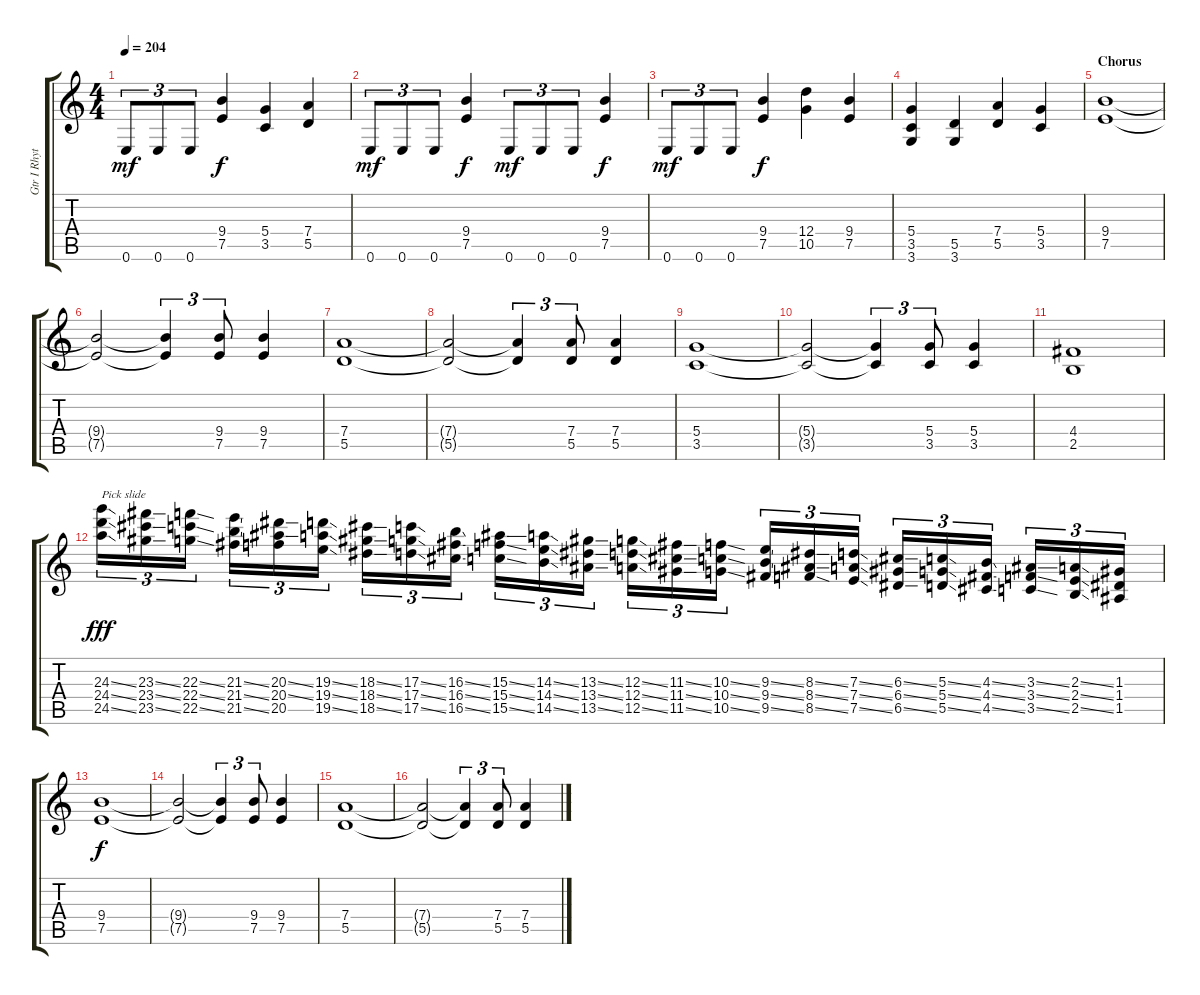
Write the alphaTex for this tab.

\track ("Gtr I Rhytm" "Gtr I Rhyt") {instrument overdrivenguitar}
\staff {score tabs}
\tuning (E4 B3 G3 D3 A2 E2) {hide}
\ts (4 4)
\tempo 204
\clef g2
\ks c
0.6.8{tu (3 2) dy mf} 0.6.8{tu (3 2)} 0.6.8{tu (3 2)} (9.4 7.5).4{dy f} (5.4 3.5).4 (7.4 5.5).4 |
0.6.8{tu (3 2) dy mf} 0.6.8{tu (3 2)} 0.6.8{tu (3 2)} (9.4 7.5).4{dy f} 0.6.8{tu (3 2) dy mf} 0.6.8{tu (3 2)} 0.6.8{tu (3 2)} (9.4 7.5).4{dy f} |
0.6.8{tu (3 2) dy mf} 0.6.8{tu (3 2)} 0.6.8{tu (3 2)} (9.4 7.5).4{dy f} (12.4 10.5).4 (9.4 7.5).4 |
(5.4 3.5 3.6).4 (5.5 3.6).4 (7.4 5.5).4 (5.4 3.5).4 |
\section ("" "Chorus")
(9.4 7.5).1 |
(9.4{t} 7.5{t}).2 (9.4{t} 7.5{t}).4{tu (3 2)} (9.4 7.5).8{tu (3 2)} (9.4 7.5).4 |
(7.4 5.5).1 |
(7.4{t} 5.5{t}).2 (7.4{t} 5.5{t}).4{tu (3 2)} (7.4 5.5).8{tu (3 2)} (7.4 5.5).4 |
(5.4 3.5).1 |
(5.4{t} 3.5{t}).2 (5.4{t} 3.5{t}).4{tu (3 2)} (5.4 3.5).8{tu (3 2)} (5.4 3.5).4 |
(4.4 2.5).1 |
(24.3{ss} 24.4{ss} 24.5{ss}).16{tu (3 2) txt "Pick slide" dy fff instrument guitarfretnoise} (23.3{ss} 23.4{ss} 23.5{ss}).16{tu (3 2)} (22.3{ss} 22.4{ss} 22.5{ss}).16{tu (3 2)} (21.3{ss} 21.4{ss} 21.5{ss}).16{tu (3 2)} (20.3{ss} 20.4{ss} 20.5).16{tu (3 2)} (19.3{ss} 19.4{ss} 19.5{ss}).16{tu (3 2)} (18.3{ss} 18.4{ss} 18.5{ss}).16{tu (3 2)} (17.3{ss} 17.4{ss} 17.5{ss}).16{tu (3 2)} (16.3{ss} 16.4{ss} 16.5{ss}).16{tu (3 2)} (15.3{ss} 15.4{ss} 15.5{ss}).16{tu (3 2)} (14.3{ss} 14.4{ss} 14.5{ss}).16{tu (3 2)} (13.3{ss} 13.4{ss} 13.5{ss}).16{tu (3 2)} (12.3{ss} 12.4{ss} 12.5{ss}).16{tu (3 2)} (11.3{ss} 11.4{ss} 11.5{ss}).16{tu (3 2)} (10.3{ss} 10.4{ss} 10.5{ss}).16{tu (3 2)} (9.3{ss} 9.4{ss} 9.5{ss}).16{tu (3 2)} (8.3{ss} 8.4{ss} 8.5{ss}).16{tu (3 2)} (7.3{ss} 7.4{ss} 7.5{ss}).16{tu (3 2)} (6.3{ss} 6.4{ss} 6.5{ss}).16{tu (3 2)} (5.3{ss} 5.4{ss} 5.5{ss}).16{tu (3 2)} (4.3{ss} 4.4{ss} 4.5{ss}).16{tu (3 2)} (3.3{ss} 3.4{ss} 3.5{ss}).16{tu (3 2)} (2.3{ss} 2.4{ss} 2.5{ss}).16{tu (3 2)} (1.3 1.4 1.5).16{tu (3 2)} |
(9.4 7.5).1{dy f instrument overdrivenguitar} |
(9.4{t} 7.5{t}).2 (9.4{t} 7.5{t}).4{tu (3 2)} (9.4 7.5).8{tu (3 2)} (9.4 7.5).4 |
(7.4 5.5).1 |
(7.4{t} 5.5{t}).2 (7.4{t} 5.5{t}).4{tu (3 2)} (7.4 5.5).8{tu (3 2)} (7.4 5.5).4
